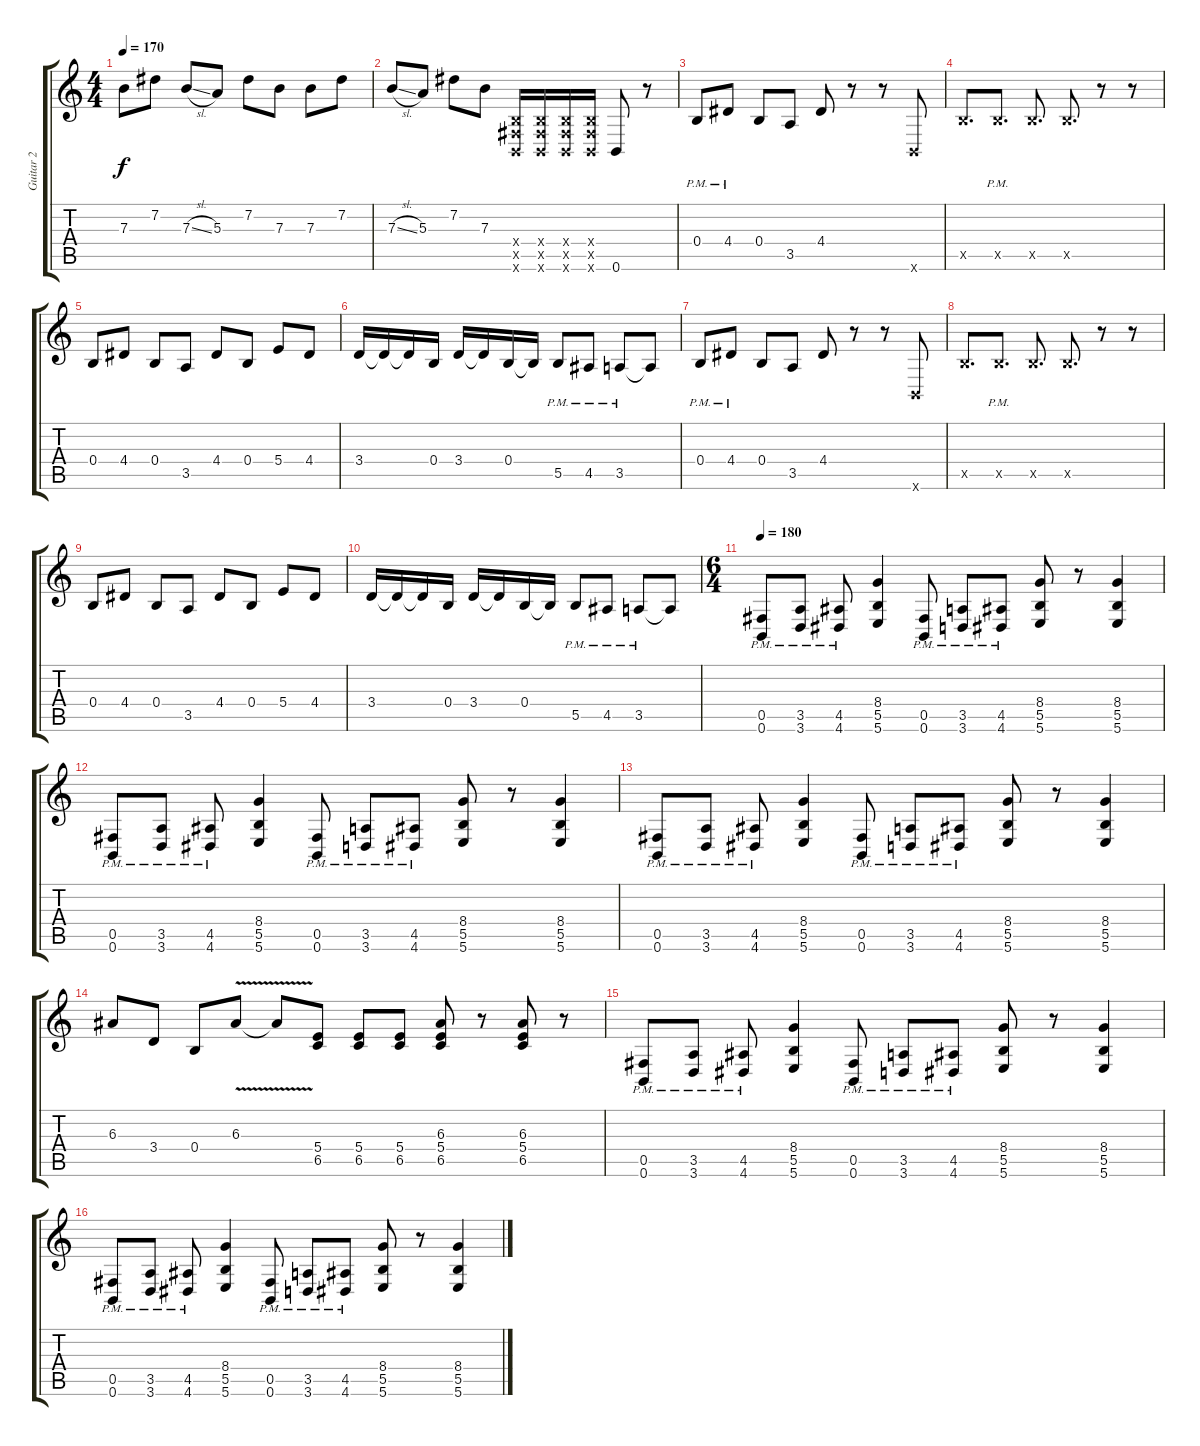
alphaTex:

\track ("Guitar 2" "Guitar 2") {instrument distortionguitar}
\staff {score tabs}
\tuning (Db4 Ab3 E3 B2 Gb2 B1) {hide}
\ts (4 4)
\tempo 170
\clef g2
\ks c
7.3.8{dy f} 7.2.8 7.3{sl}.8 5.3.8 7.2.8 7.3.8 7.3.8 7.2.8 |
7.3{sl}.8 5.3.8 7.2.8 7.3.8 (0.4{x} 0.5{x} 0.6{x}).16 (0.4{x} 0.5{x} 0.6{x}).16 (0.4{x} 0.5{x} 0.6{x}).16 (0.4{x} 0.5{x} 0.6{x}).16 0.6.8 r.8 |
0.4{pm}.8 4.4{pm}.8 0.4.8 3.5.8 4.4.8 r.8 r.8 0.6{x}.8 |
5.5{x}.8{d} 5.5{pm x}.8{d} 5.5{x}.8{d} 5.5{x}.8{d} r.8 r.8 |
0.4.8 4.4.8 0.4.8 3.5.8 4.4.8 0.4.8 5.4.8 4.4.8 |
3.4.16 3.4{t}.16 3.4{t}.16 0.4.16 3.4.16 3.4{t}.16 0.4.16 0.4{t}.16 5.5{pm}.8 4.5{pm}.8 3.5{pm}.8 3.5{t}.8 |
0.4{pm}.8 4.4{pm}.8 0.4.8 3.5.8 4.4.8 r.8 r.8 0.6{x}.8 |
5.5{x}.8{d} 5.5{pm x}.8{d} 5.5{x}.8{d} 5.5{x}.8{d} r.8 r.8 |
0.4.8 4.4.8 0.4.8 3.5.8 4.4.8 0.4.8 5.4.8 4.4.8 |
3.4.16 3.4{t}.16 3.4{t}.16 0.4.16 3.4.16 3.4{t}.16 0.4.16 0.4{t}.16 5.5{pm}.8 4.5{pm}.8 3.5{pm}.8 3.5{t}.8 |
\ts (6 4)
\tempo 180
(0.5{pm} 0.6{pm}).8 (3.5{pm} 3.6{pm}).8 (4.5{pm} 4.6{pm}).8 (8.4 5.5 5.6).4 (0.5{pm} 0.6{pm}).8 (3.5{pm} 3.6{pm}).8 (4.5{pm} 4.6{pm}).8 (8.4 5.5 5.6).8 r.8 (8.4 5.5 5.6).4 |
(0.5{pm} 0.6{pm}).8 (3.5{pm} 3.6{pm}).8 (4.5{pm} 4.6{pm}).8 (8.4 5.5 5.6).4 (0.5{pm} 0.6{pm}).8 (3.5{pm} 3.6{pm}).8 (4.5{pm} 4.6{pm}).8 (8.4 5.5 5.6).8 r.8 (8.4 5.5 5.6).4 |
(0.5{pm} 0.6{pm}).8 (3.5{pm} 3.6{pm}).8 (4.5{pm} 4.6{pm}).8 (8.4 5.5 5.6).4 (0.5{pm} 0.6{pm}).8 (3.5{pm} 3.6{pm}).8 (4.5{pm} 4.6{pm}).8 (8.4 5.5 5.6).8 r.8 (8.4 5.5 5.6).4 |
6.3.8 3.4.8 0.4.8 6.3{v}.8 6.3{t}.8 (5.4 6.5).8 (5.4 6.5).8 (5.4 6.5).8 (6.3 5.4 6.5).8 r.8 (6.3 5.4 6.5).8 r.8 |
(0.5{pm} 0.6{pm}).8 (3.5{pm} 3.6{pm}).8 (4.5{pm} 4.6{pm}).8 (8.4 5.5 5.6).4 (0.5{pm} 0.6{pm}).8 (3.5{pm} 3.6{pm}).8 (4.5{pm} 4.6{pm}).8 (8.4 5.5 5.6).8 r.8 (8.4 5.5 5.6).4 |
(0.5{pm} 0.6{pm}).8 (3.5{pm} 3.6{pm}).8 (4.5{pm} 4.6{pm}).8 (8.4 5.5 5.6).4 (0.5{pm} 0.6{pm}).8 (3.5{pm} 3.6{pm}).8 (4.5{pm} 4.6{pm}).8 (8.4 5.5 5.6).8 r.8 (8.4 5.5 5.6).4
